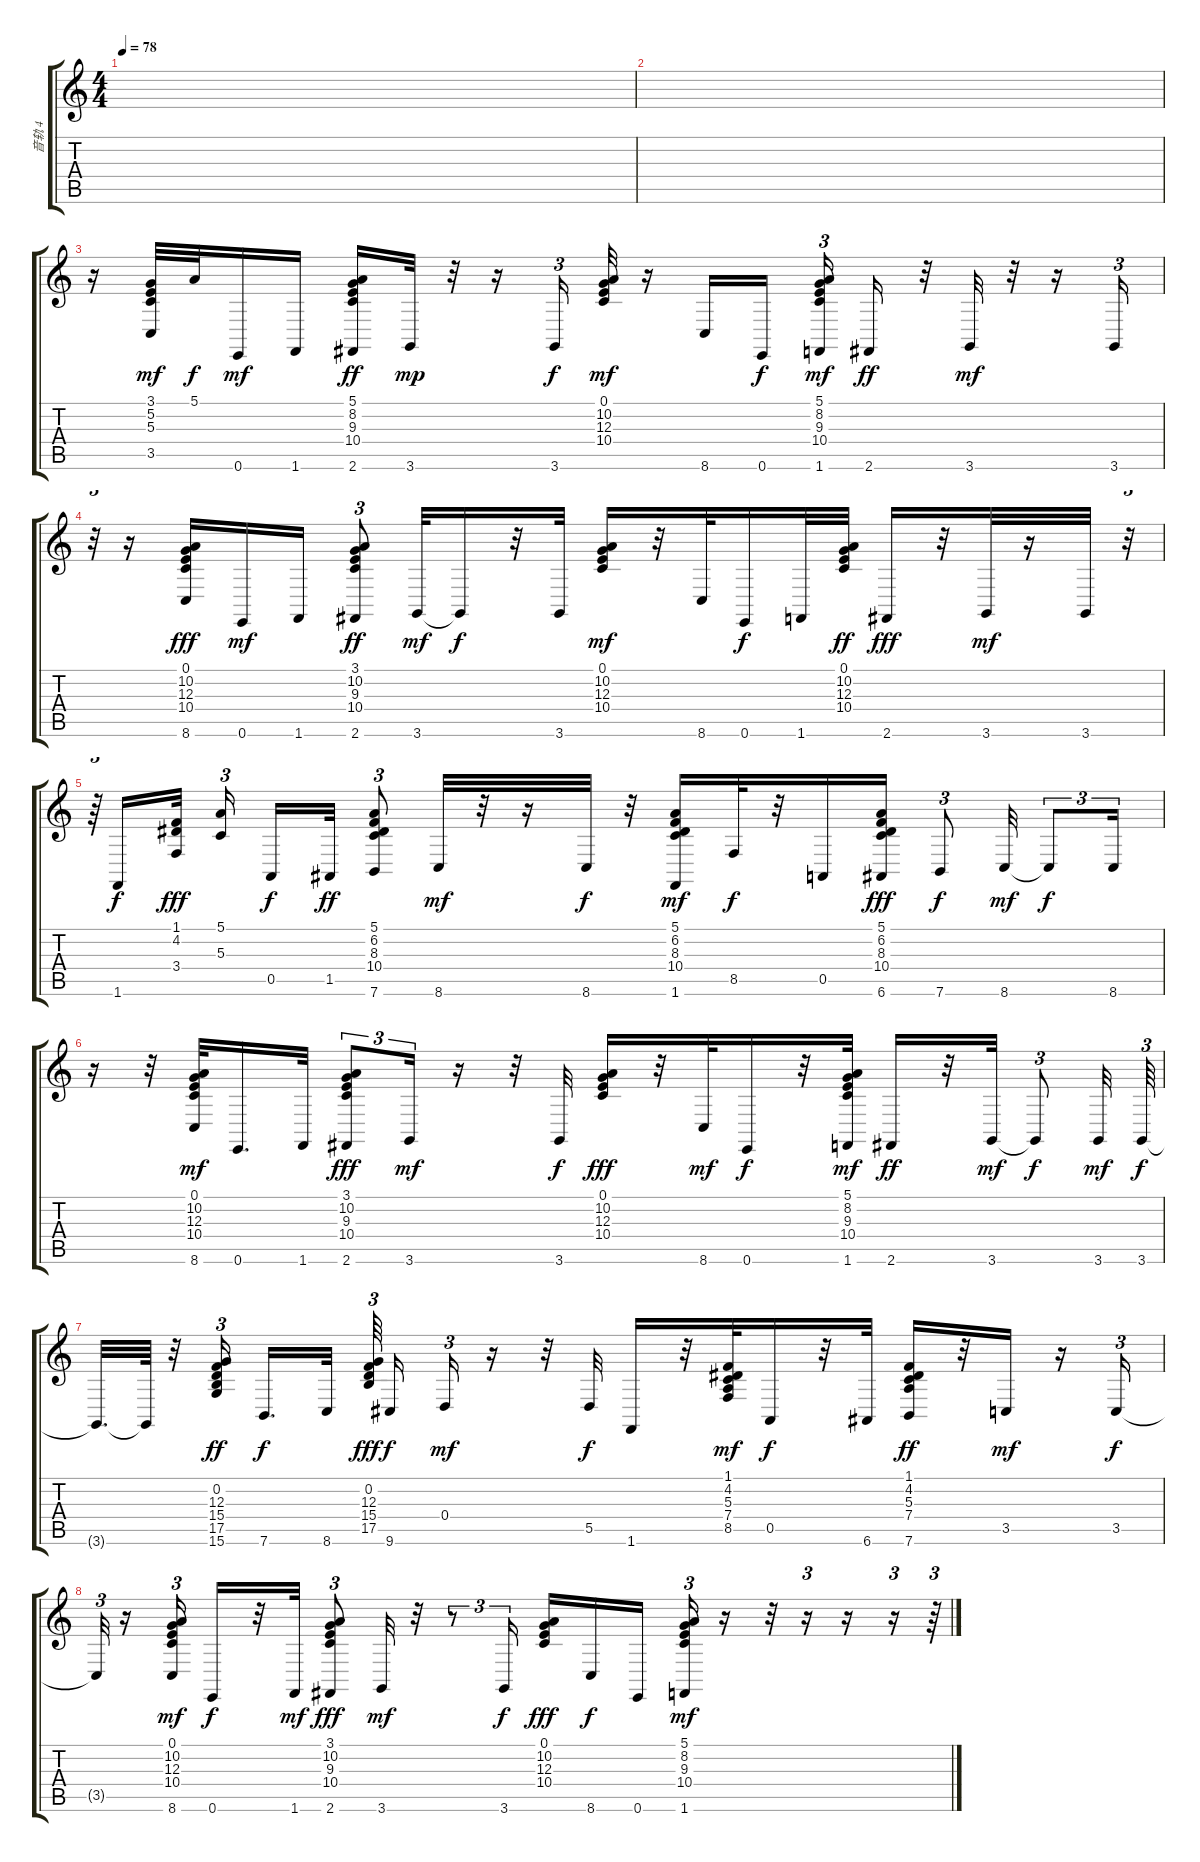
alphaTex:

\track ("音轨 4" "音轨 4") {instrument harmonica}
\staff {score tabs}
\tuning (E4 B3 G3 D3 A2 E2) {hide}
\ts (4 4)
\tempo 78
\clef g2
\ks c
|
|
r.16 (3.1 5.2 5.3 3.5).32{dy mf} 5.1.32{dy f} 0.6.16{dy mf} 1.6.16 (5.1 8.2 9.3 10.4 2.6).16{dy ff} 3.6.32{dy mp} r.32 r.16 3.6.16{tu (3 2) dy f} (0.1 10.2 12.3 10.4).32{dy mf} r.16 8.6.16 0.6.16{dy f beam splitsecondary} (5.1 8.2 9.3 10.4 1.6).16{tu (3 2) dy mf} 2.6.16{dy ff} r.32 3.6.32{dy mf} r.32 r.16 3.6.16{tu (3 2)} |
r.32{tu (3 2)} r.16 (0.1 10.2 12.3 10.4 8.6).16{dy fff} 0.6.16{dy mf} 1.6.16 (3.1 10.2 9.3 10.4 2.6).8{tu (3 2) dy ff} 3.6.32{dy mf} 3.6{t}.16{dy f} r.32 3.6.32 (0.1 10.2 12.3 10.4).16{dy mf} r.32 8.6.32 0.6.16{dy f} 1.6.32 (0.1 10.2 12.3 10.4).32{dy ff} 2.6.16{dy fff} r.32 3.6.32{dy mf} r.16 3.6.32 r.32{tu (3 2)} |
r.64{tu (3 2)} 1.6.16{dy f} (1.1 4.2 3.4).32{dy fff beam splitsecondary} (5.1 5.3).16{tu (3 2) beam splitsecondary} 0.5.16{dy f} 1.5.32{dy ff} (5.1 6.2 8.3 10.4 7.6).8{tu (3 2)} 8.6.32{dy mf} r.32 r.16 8.6.32{dy f} r.32 (5.1 6.2 8.3 10.4 1.6).16{dy mf} 8.5.32{dy f} r.32 0.5.16 (5.1 6.2 8.3 10.4 6.6).16{dy fff} 7.6.8{tu (3 2) dy f} 8.6.32{dy mf} 8.6{t}.8{tu (3 2) dy f} 8.6.16{tu (3 2)} |
r.16 r.32 (0.1 10.2 12.3 10.4 8.6).32{dy mf} 0.6.16{d} 1.6.32 (3.1 10.2 9.3 10.4 2.6).8{tu (3 2) dy fff} 3.6.16{tu (3 2) dy mf} r.16 r.32 3.6.32{dy f} (0.1 10.2 12.3 10.4).16{dy fff} r.32 8.6.32{dy mf} 0.6.16{dy f} r.32 (5.1 8.2 9.3 10.4 1.6).32{dy mf} 2.6.16{dy ff} r.32 3.6.32{dy mf} 3.6{t}.8{tu (3 2) dy f} 3.6.32{dy mf} 3.6.64{tu (3 2) dy f} |
3.6{t}.32{d} 3.6{t}.64 r.32 (0.2 12.3 15.4 17.5 15.6).16{tu (3 2) dy ff beam splitsecondary} 7.6.16{d dy f} 8.6.32 (0.2 12.3 15.4 17.5).64{tu (3 2) dy fff beam splitsecondary} 9.6.16{dy f} 0.4.16{tu (3 2) dy mf} r.16 r.32 5.5.32{dy f} 1.6.16 r.32 (1.1 4.2 5.3 7.4 8.5).32{dy mf} 0.5.16{dy f} r.32 6.6.32 (1.1 4.2 5.3 7.4 7.6).16{dy ff} r.32 3.5.16{dy mf} r.16 3.5.16{tu (3 2) dy f} |
3.5{t}.32{tu (3 2)} r.16 (0.1 10.2 12.3 10.4 8.6).16{tu (3 2) dy mf} 0.6.16{dy f} r.32 1.6.32{dy mf} (3.1 10.2 9.3 10.4 2.6).8{tu (3 2) dy fff} 3.6.32{dy mf} r.32 r.8{tu (3 2)} 3.6.16{tu (3 2) dy f} (0.1 10.2 12.3 10.4).16{dy fff} 8.6.16{dy f} 0.6.16{beam splitsecondary} (5.1 8.2 9.3 10.4 1.6).16{tu (3 2) dy mf} r.16 r.32 r.16{tu (3 2)} r.16 r.16{tu (3 2)} r.64{tu (3 2)}
